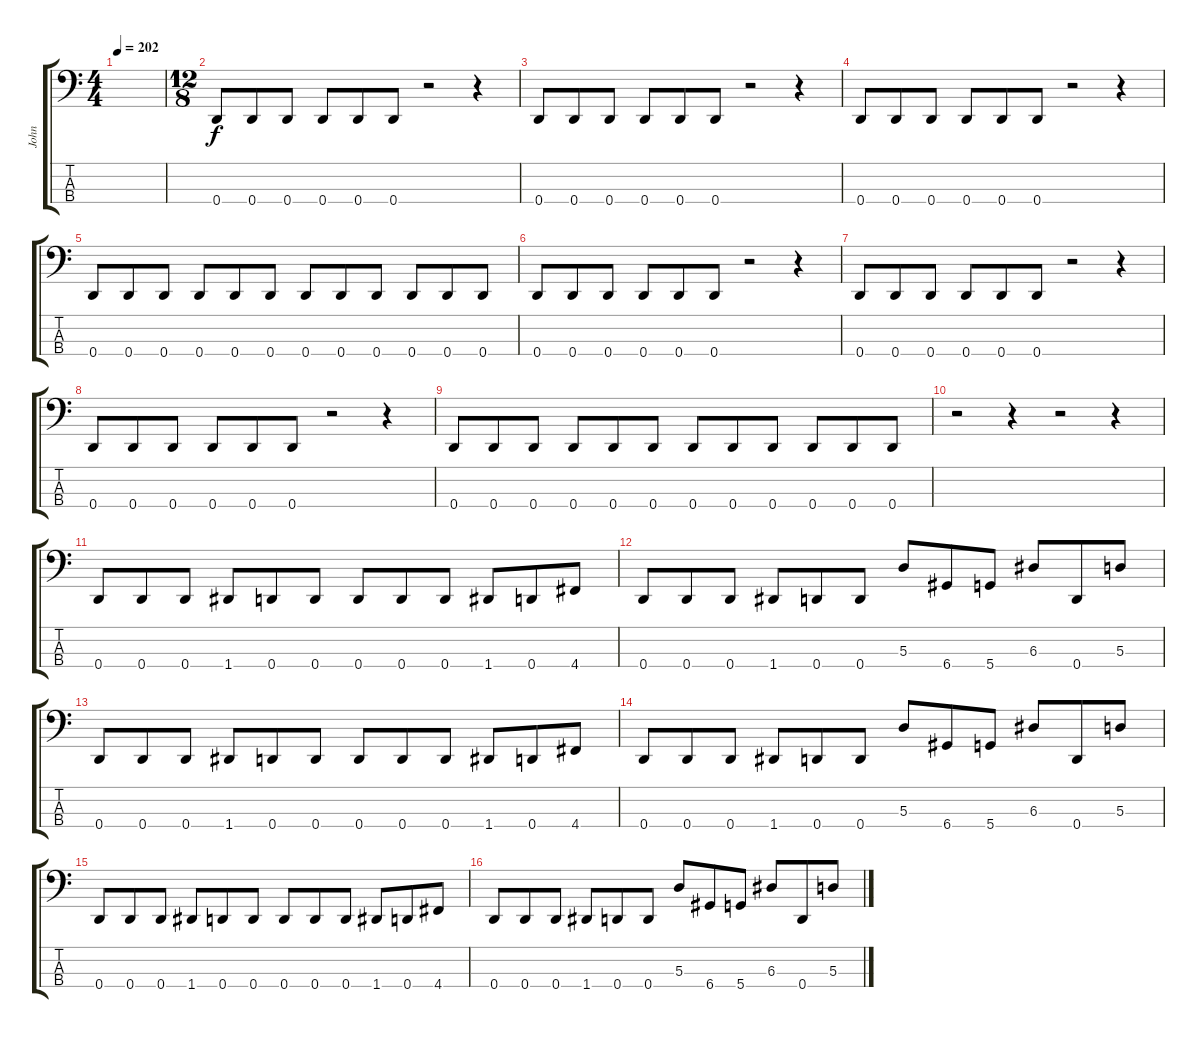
\track ("John" "John") {instrument electricbasspick}
\staff {score tabs}
\tuning (G2 D2 A1 D1) {hide}
\ts (4 4)
\tempo 202
\clef f4
\ks c
|
\ts (12 8)
0.4.8 0.4.8 0.4.8 0.4.8 0.4.8 0.4.8 r.2 r.4 |
0.4.8 0.4.8 0.4.8 0.4.8 0.4.8 0.4.8 r.2 r.4 |
0.4.8 0.4.8 0.4.8 0.4.8 0.4.8 0.4.8 r.2 r.4 |
0.4.8 0.4.8 0.4.8 0.4.8 0.4.8 0.4.8 0.4.8 0.4.8 0.4.8 0.4.8 0.4.8 0.4.8 |
0.4.8 0.4.8 0.4.8 0.4.8 0.4.8 0.4.8 r.2 r.4 |
0.4.8 0.4.8 0.4.8 0.4.8 0.4.8 0.4.8 r.2 r.4 |
0.4.8 0.4.8 0.4.8 0.4.8 0.4.8 0.4.8 r.2 r.4 |
0.4.8 0.4.8 0.4.8 0.4.8 0.4.8 0.4.8 0.4.8 0.4.8 0.4.8 0.4.8 0.4.8 0.4.8 |
r.2 r.4 r.2 r.4 |
0.4.8 0.4.8 0.4.8 1.4.8 0.4.8 0.4.8 0.4.8 0.4.8 0.4.8 1.4.8 0.4.8 4.4.8 |
0.4.8 0.4.8 0.4.8 1.4.8 0.4.8 0.4.8 5.3.8 6.4.8 5.4.8 6.3.8 0.4.8 5.3.8 |
0.4.8 0.4.8 0.4.8 1.4.8 0.4.8 0.4.8 0.4.8 0.4.8 0.4.8 1.4.8 0.4.8 4.4.8 |
0.4.8 0.4.8 0.4.8 1.4.8 0.4.8 0.4.8 5.3.8 6.4.8 5.4.8 6.3.8 0.4.8 5.3.8 |
0.4.8 0.4.8 0.4.8 1.4.8 0.4.8 0.4.8 0.4.8 0.4.8 0.4.8 1.4.8 0.4.8 4.4.8 |
0.4.8 0.4.8 0.4.8 1.4.8 0.4.8 0.4.8 5.3.8 6.4.8 5.4.8 6.3.8 0.4.8 5.3.8
